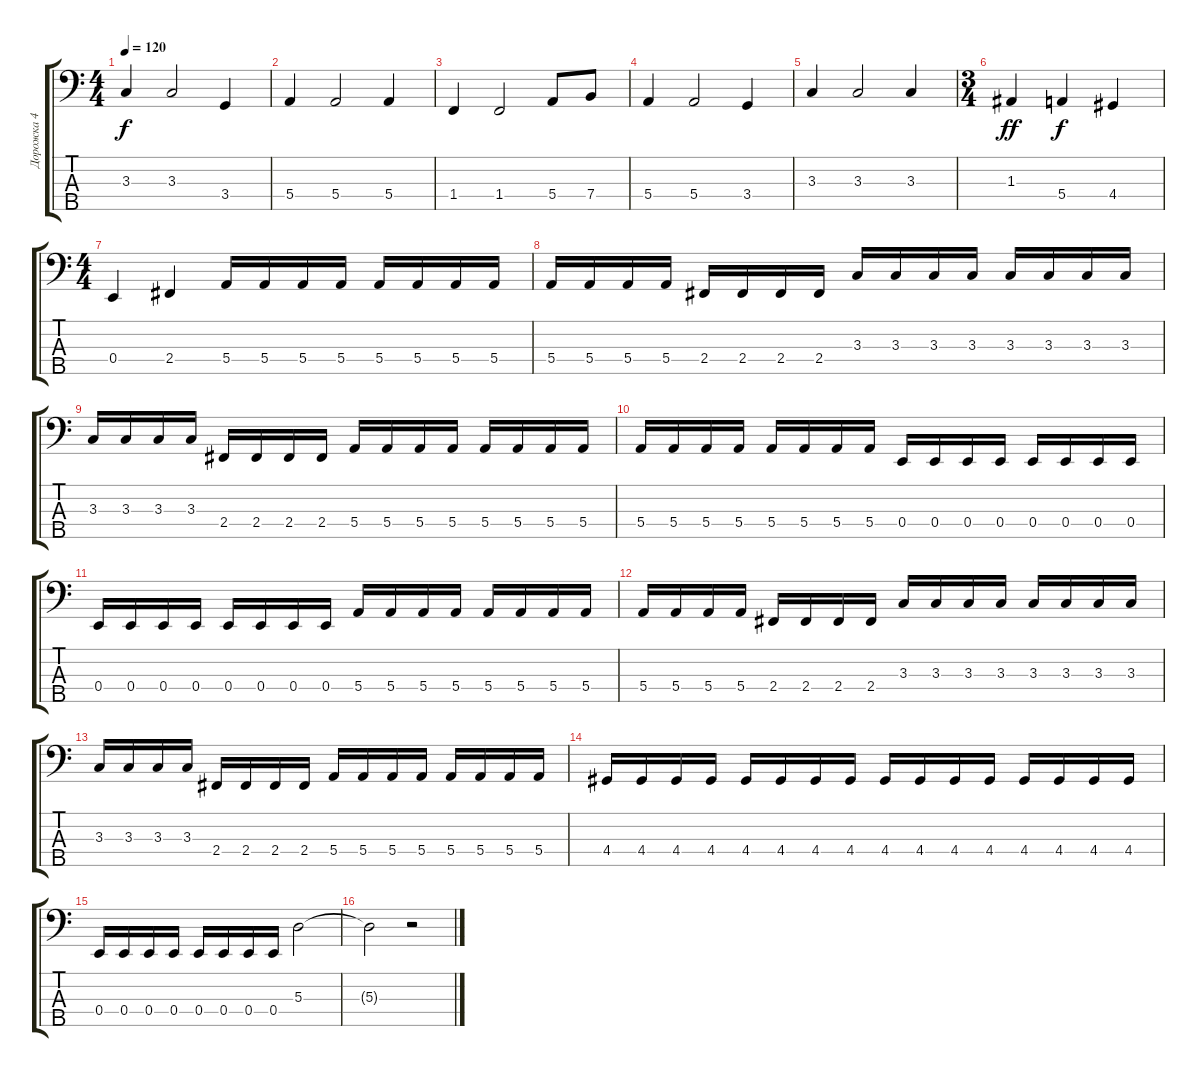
\track ("Дорожка 4" "Дорожка 4") {instrument electricbassfinger}
\staff {score tabs}
\tuning (G2 D2 A1 E1 B0) {hide}
\ts (4 4)
\tempo 120
\clef f4
\ks c
3.3.4{dy f} 3.3.2 3.4.4 |
5.4.4 5.4.2 5.4.4 |
1.4.4 1.4.2 5.4.8 7.4.8 |
5.4.4 5.4.2 3.4.4 |
3.3.4 3.3.2 3.3.4 |
\ts (3 4)
1.3.4{dy ff} 5.4.4{dy f} 4.4.4 |
\ts (4 4)
0.4.4 2.4.4 5.4.16 5.4.16 5.4.16 5.4.16 5.4.16 5.4.16 5.4.16 5.4.16 |
5.4.16 5.4.16 5.4.16 5.4.16 2.4.16 2.4.16 2.4.16 2.4.16 3.3.16 3.3.16 3.3.16 3.3.16 3.3.16 3.3.16 3.3.16 3.3.16 |
3.3.16 3.3.16 3.3.16 3.3.16 2.4.16 2.4.16 2.4.16 2.4.16 5.4.16 5.4.16 5.4.16 5.4.16 5.4.16 5.4.16 5.4.16 5.4.16 |
5.4.16 5.4.16 5.4.16 5.4.16 5.4.16 5.4.16 5.4.16 5.4.16 0.4.16 0.4.16 0.4.16 0.4.16 0.4.16 0.4.16 0.4.16 0.4.16 |
0.4.16 0.4.16 0.4.16 0.4.16 0.4.16 0.4.16 0.4.16 0.4.16 5.4.16 5.4.16 5.4.16 5.4.16 5.4.16 5.4.16 5.4.16 5.4.16 |
5.4.16 5.4.16 5.4.16 5.4.16 2.4.16 2.4.16 2.4.16 2.4.16 3.3.16 3.3.16 3.3.16 3.3.16 3.3.16 3.3.16 3.3.16 3.3.16 |
3.3.16 3.3.16 3.3.16 3.3.16 2.4.16 2.4.16 2.4.16 2.4.16 5.4.16 5.4.16 5.4.16 5.4.16 5.4.16 5.4.16 5.4.16 5.4.16 |
4.4.16 4.4.16 4.4.16 4.4.16 4.4.16 4.4.16 4.4.16 4.4.16 4.4.16 4.4.16 4.4.16 4.4.16 4.4.16 4.4.16 4.4.16 4.4.16 |
0.4.16 0.4.16 0.4.16 0.4.16 0.4.16 0.4.16 0.4.16 0.4.16 5.3.2 |
5.3{t}.2 r.2
